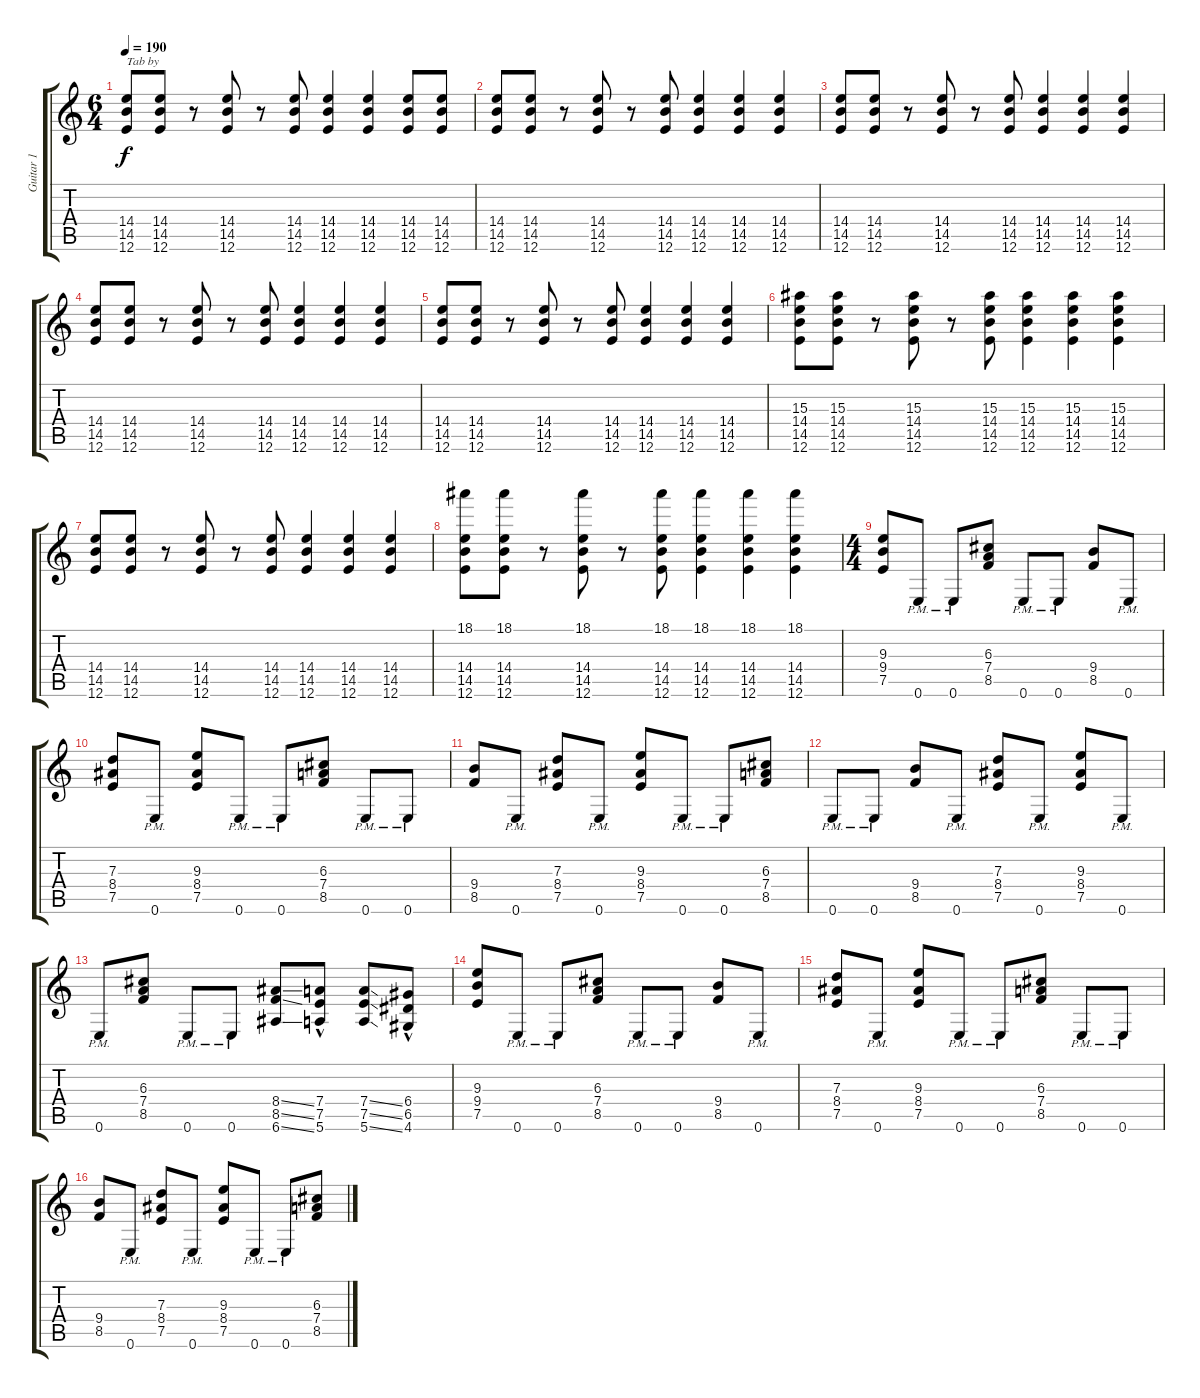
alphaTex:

\track ("Guitar 1" "Guitar 1") {instrument overdrivenguitar}
\staff {score tabs}
\tuning (E4 B3 G3 D3 A2 E2) {hide}
\ts (6 4)
\tempo 190
\clef g2
\ks c
(14.4 14.5 12.6).8{txt "Tab by" dy f instrument overdrivenguitar} (14.4 14.5 12.6).8 r.8 (14.4 14.5 12.6).8 r.8 (14.4 14.5 12.6).8 (14.4 14.5 12.6).4 (14.4 14.5 12.6).4 (14.4 14.5 12.6).8 (14.4 14.5 12.6).8 |
(14.4 14.5 12.6).8 (14.4 14.5 12.6).8 r.8 (14.4 14.5 12.6).8 r.8 (14.4 14.5 12.6).8 (14.4 14.5 12.6).4 (14.4 14.5 12.6).4 (14.4 14.5 12.6).4 |
(14.4 14.5 12.6).8 (14.4 14.5 12.6).8 r.8 (14.4 14.5 12.6).8 r.8 (14.4 14.5 12.6).8 (14.4 14.5 12.6).4 (14.4 14.5 12.6).4 (14.4 14.5 12.6).4 |
(14.4 14.5 12.6).8 (14.4 14.5 12.6).8 r.8 (14.4 14.5 12.6).8 r.8 (14.4 14.5 12.6).8 (14.4 14.5 12.6).4 (14.4 14.5 12.6).4 (14.4 14.5 12.6).4 |
(14.4 14.5 12.6).8 (14.4 14.5 12.6).8 r.8 (14.4 14.5 12.6).8 r.8 (14.4 14.5 12.6).8 (14.4 14.5 12.6).4 (14.4 14.5 12.6).4 (14.4 14.5 12.6).4 |
(15.3 14.4 14.5 12.6).8 (15.3 14.4 14.5 12.6).8 r.8 (15.3 14.4 14.5 12.6).8 r.8 (15.3 14.4 14.5 12.6).8 (15.3 14.4 14.5 12.6).4 (15.3 14.4 14.5 12.6).4 (15.3 14.4 14.5 12.6).4 |
(14.4 14.5 12.6).8 (14.4 14.5 12.6).8 r.8 (14.4 14.5 12.6).8 r.8 (14.4 14.5 12.6).8 (14.4 14.5 12.6).4 (14.4 14.5 12.6).4 (14.4 14.5 12.6).4 |
(18.1 14.4 14.5 12.6).8 (18.1 14.4 14.5 12.6).8 r.8 (18.1 14.4 14.5 12.6).8 r.8 (18.1 14.4 14.5 12.6).8 (18.1 14.4 14.5 12.6).4 (18.1 14.4 14.5 12.6).4 (18.1 14.4 14.5 12.6).4 |
\ts (4 4)
(9.3 9.4 7.5).8 0.6{pm}.8 0.6{pm}.8 (6.3 7.4 8.5).8 0.6{pm}.8 0.6{pm}.8 (9.4 8.5).8 0.6{pm}.8 |
(7.3 8.4 7.5).8 0.6{pm}.8 (9.3 8.4 7.5).8 0.6{pm}.8 0.6{pm}.8 (6.3 7.4 8.5).8 0.6{pm}.8 0.6{pm}.8 |
(9.4 8.5).8 0.6{pm}.8 (7.3 8.4 7.5).8 0.6{pm}.8 (9.3 8.4 7.5).8 0.6{pm}.8 0.6{pm}.8 (6.3 7.4 8.5).8 |
0.6{pm}.8 0.6{pm}.8 (9.4 8.5).8 0.6{pm}.8 (7.3 8.4 7.5).8 0.6{pm}.8 (9.3 8.4 7.5).8 0.6{pm}.8 |
0.6{pm}.8 (6.3 7.4 8.5).8 0.6{pm}.8 0.6{pm}.8 (8.4{ss} 8.5{ss} 6.6{ss}).8 (7.4{hac} 7.5{hac} 5.6{hac}).8 (7.4{ss} 7.5{ss} 5.6{ss}).8 (6.4{hac} 6.5{hac} 4.6{hac}).8 |
(9.3 9.4 7.5).8 0.6{pm}.8 0.6{pm}.8 (6.3 7.4 8.5).8 0.6{pm}.8 0.6{pm}.8 (9.4 8.5).8 0.6{pm}.8 |
(7.3 8.4 7.5).8 0.6{pm}.8 (9.3 8.4 7.5).8 0.6{pm}.8 0.6{pm}.8 (6.3 7.4 8.5).8 0.6{pm}.8 0.6{pm}.8 |
(9.4 8.5).8 0.6{pm}.8 (7.3 8.4 7.5).8 0.6{pm}.8 (9.3 8.4 7.5).8 0.6{pm}.8 0.6{pm}.8 (6.3 7.4 8.5).8
